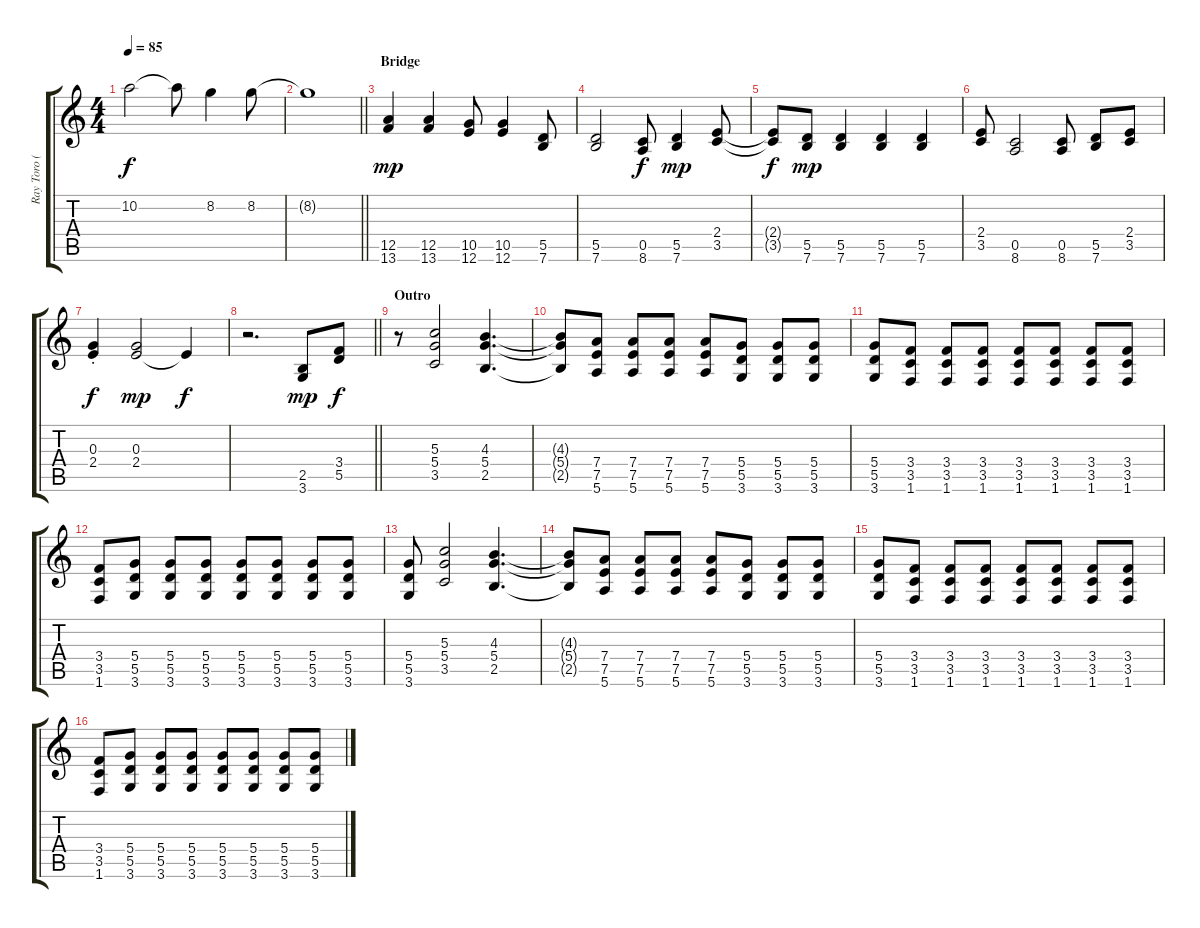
\track ("Ray Toro (Rythm Guitar)" "Ray Toro (") {instrument distortionguitar}
\staff {score tabs}
\tuning (E4 B3 G3 D3 A2 E2) {hide}
\ts (4 4)
\tempo 85
\clef g2
\ks c
10.2{t}.2{dy f} 10.2{t}.8 8.2.4 8.2.8 |
\barLineRight lightlight
8.2{t}.1{volume 0} |
\section ("" "Bridge")
(12.5 13.6).4{dy mp volume 10 instrument electricguitarjazz} (12.5 13.6).4 (10.5 12.6).8 (10.5 12.6).4 (5.5 7.6).8 |
(5.5 7.6).2 (0.5 8.6).8{dy f} (5.5 7.6).4{dy mp} (2.4 3.5).8 |
(2.4{t} 3.5{t}).8{dy f} (5.5 7.6).8{dy mp} (5.5 7.6).4 (5.5 7.6).4 (5.5 7.6).4 |
(2.4 3.5).8 (0.5 8.6).2 (0.5 8.6).8 (5.5 7.6).8 (2.4 3.5).8 |
(0.3 2.4{st}).4{dy f} (0.3 2.4).2{dy mp} 2.4{t}.4{dy f} |
\barLineRight lightlight
r.2{d} (2.5 3.6).8{dy mp} (3.4 5.5).8{dy f} |
\section ("" "Outro")
r.8 (5.3 5.4 3.5).2{volume 10 instrument distortionguitar} (4.3 5.4 2.5).4{d} |
(4.3{t} 5.4{t} 2.5{t}).8 (7.4 7.5 5.6).8 (7.4 7.5 5.6).8 (7.4 7.5 5.6).8 (7.4 7.5 5.6).8 (5.4 5.5 3.6).8 (5.4 5.5 3.6).8 (5.4 5.5 3.6).8 |
(5.4 5.5 3.6).8 (3.4 3.5 1.6).8 (3.4 3.5 1.6).8 (3.4 3.5 1.6).8 (3.4 3.5 1.6).8 (3.4 3.5 1.6).8 (3.4 3.5 1.6).8 (3.4 3.5 1.6).8 |
(3.4 3.5 1.6).8 (5.4 5.5 3.6).8 (5.4 5.5 3.6).8 (5.4 5.5 3.6).8 (5.4 5.5 3.6).8 (5.4 5.5 3.6).8 (5.4 5.5 3.6).8 (5.4 5.5 3.6).8 |
(5.4 5.5 3.6).8 (5.3 5.4 3.5).2{volume 10} (4.3 5.4 2.5).4{d} |
(4.3{t} 5.4{t} 2.5{t}).8 (7.4 7.5 5.6).8 (7.4 7.5 5.6).8 (7.4 7.5 5.6).8 (7.4 7.5 5.6).8 (5.4 5.5 3.6).8 (5.4 5.5 3.6).8 (5.4 5.5 3.6).8 |
(5.4 5.5 3.6).8 (3.4 3.5 1.6).8 (3.4 3.5 1.6).8 (3.4 3.5 1.6).8 (3.4 3.5 1.6).8 (3.4 3.5 1.6).8 (3.4 3.5 1.6).8 (3.4 3.5 1.6).8 |
(3.4 3.5 1.6).8 (5.4 5.5 3.6).8 (5.4 5.5 3.6).8 (5.4 5.5 3.6).8 (5.4 5.5 3.6).8 (5.4 5.5 3.6).8 (5.4 5.5 3.6).8 (5.4 5.5 3.6).8
